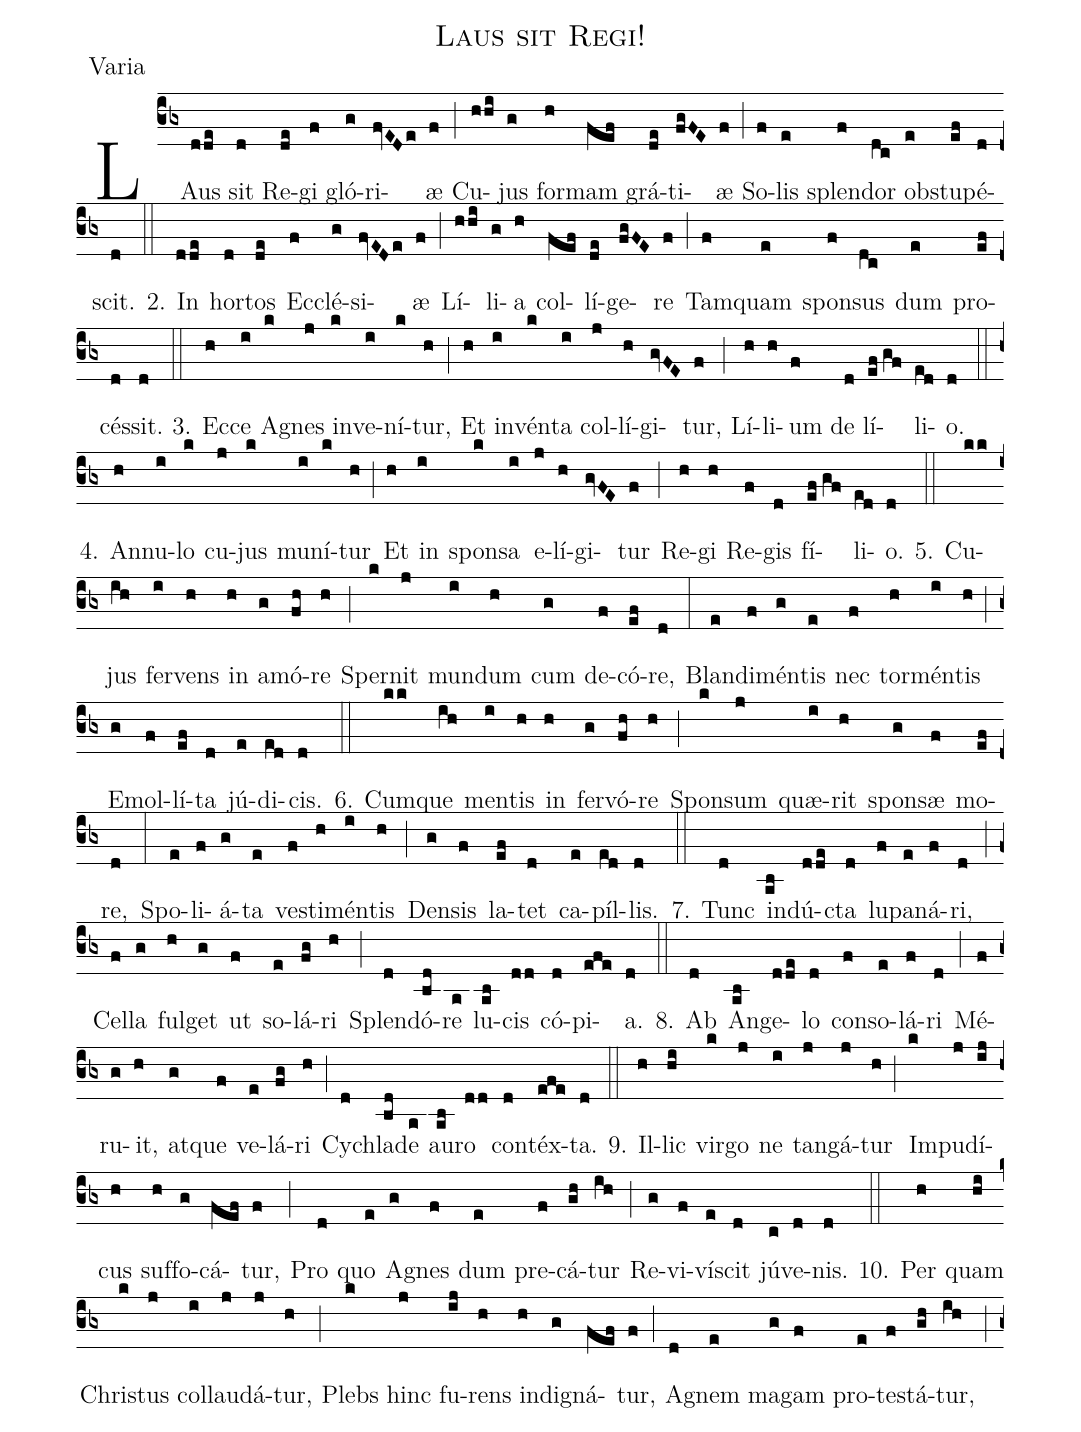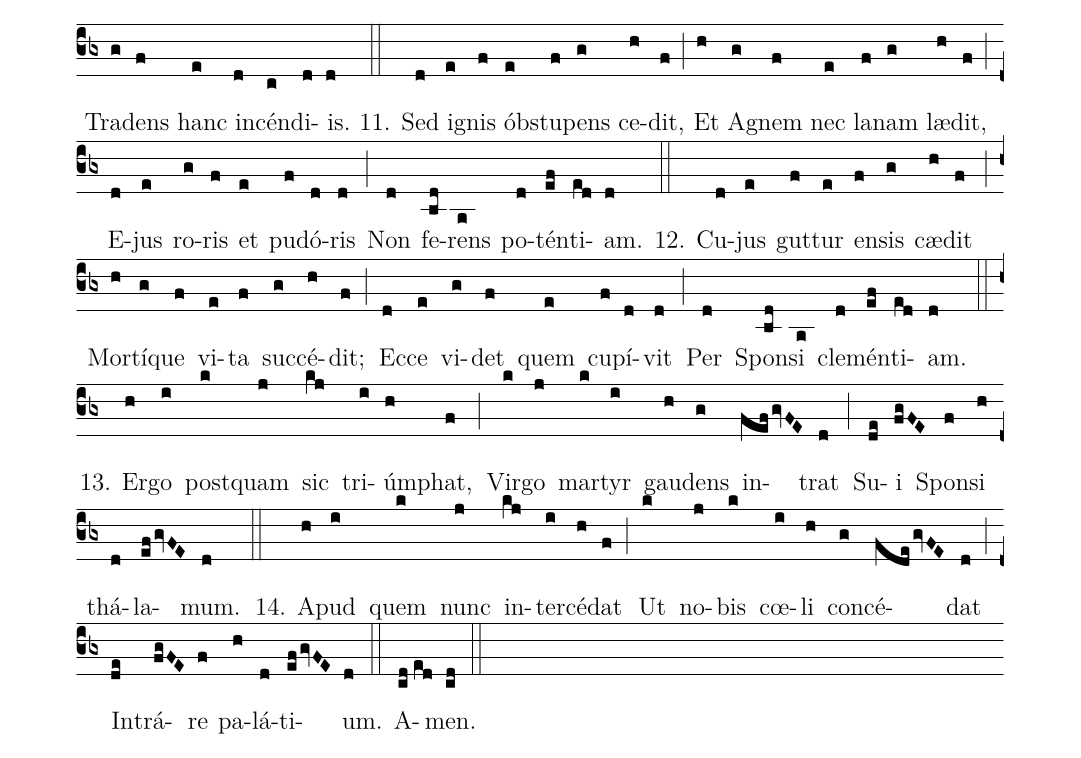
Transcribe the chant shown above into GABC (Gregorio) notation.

name:Laus sit Regi!;
office-part:Varia;
%%
(cb3)LAus(dde) sit(d) Re(de)gi(f) gló(g)ri(fvEDe)æ(f) (;) Cu(hhi)jus(g) for(h)mam(fef) grá(de)ti(fgFE)æ(f) (;) So(f)lis(e) splen(f)dor(dc) obs(e)tu(ef)pé(d)scit.(d) (::) 2. In(dde) hor(d)tos(de) Ec(f)clé(g)si(fvEDe)æ(f) (;) Lí(hhi)li(g)a(h) col(fef)lí(de)ge(fgFE)re(f) (;) Tam(f)quam(e) spon(f)sus(dc) dum(e) pro(ef)cés(d)sit.(d) (::) 3. Ec(h)ce(i) A(k)gnes(j) in(k)ve(i)ní(k)tur,(h) (;) Et(h) in(i)vén(k)ta(i) col(j)lí(h)gi(gvFE)tur,(f) (;) Lí(h)li(h)um(f) de(d) lí(ef//gf)li(ed)o.(d) (::) 4. An(h)nu(i)lo(k) cu(j)jus(k) mu(i)ní(k)tur(h) (;) Et(h) in(i) spon(k)sa(i) e(j)lí(h)gi(gvFE)tur(f) (;) Re(h)gi(h) Re(f)gis(d) fí(ef//gf)li(ed)o.(d) (::) 5. Cu(kk)jus(ih) fer(i)vens(h) in(h) a(g)mó(fh)re(h) (;) Sper(k)nit(j) mun(i)dum(h) cum(g) de(f)có(ef)re,(d) (:) Blan(e)di(f)mén(g)tis(e) nec(f) tor(h)mén(i)tis(h) (;) E(g)mol(f)lí(ef)ta(d) jú(e)di(ed)cis.(d) (::) 6. Cum(kk)que(ih) men(i)tis(h) in(h) fer(g)vó(fh)re(h) (;) Spon(k)sum(j) quæ(i)rit(h) spon(g)sæ(f) mo(ef)re,(d) (:) Spo(e)li(f)á(g)ta(e) ve(f)sti(h)mén(i)tis(h) (;) Den(g)sis(f) la(ef)tet(d) ca(e)píl(ed)lis.(d) (::) 7. Tunc(d) in(ab)dú(dde)cta(d) lu(f)pa(e)ná(f)ri,(d) (;) Cel(f)la(g) ful(h)get(g) ut(f) so(e)lá(fg)ri(h) (;) Splen(d)dó(bd)re(a) lu(ab)cis(dd) có(d)pi(efe)a.(d) (::) 8. Ab(d) An(ab)ge(dde)lo(d) con(f)so(e)lá(f)ri(d) (;) Mé(f)ru(g)it,(h) at(g)que(f) ve(e)lá(fg)ri(h) (;) Cy(d)chla(bd)de(a) au(ab)ro(dd) con(d)téx(efe)ta.(d) (::) 9. Il(h)lic(hi) vir(k)go(j) ne(i) tan(j)gá(j)tur(h) (;) Im(k)pu(j)dí(ij)cus(h) suf(h)fo(g)cá(fef)tur,(f) (;) Pro(d) quo(e) A(g)gnes(f) dum(e) pre(f)cá(gh)tur(ih) (;) Re(g)vi(f)ví(e)scit(d) jú(c)ve(d)nis.(d) (::) 10. Per(h) quam(hi) Chri(k)stus(j) col(i)lau(j)dá(j)tur,(h) (;) Plebs(k) hinc(j) fu(ij)rens(h) in(h)di(g)gná(fef)tur,(f) (;) A(d)gnem(e) ma(g)gam(f) pro(e)te(f)stá(gh)tur,(ih) (;) Tra(g)dens(f) hanc(e) in(d)cén(c)di(d)is.(d) (::) 11. Sed(d) i(e)gnis(f) óbs(e)tu(f)pens(g) ce(h)dit,(f) (;) Et(h) A(g)gnem(f) nec(e) la(f)nam(g) læ(h)dit,(f) (;) E(d)jus(e) ro(g)ris(f) et(e) pu(f)dó(d)ris(d) (;) Non(d) fe(bd)rens(a) po(d)tén(ef)ti(ed)am.(d) (::) 12. Cu(d)jus(e) gut(f)tur(e) en(f)sis(g) cæ(h)dit(f) (;) Mor(h)tí(g)que(f) vi(e)ta(f) suc(g)cé(h)dit;(f) (;) Ec(d)ce(e) vi(g)det(f) quem(e) cu(f)pí(d)vit(d) (;) Per(d) Spon(bd)si(a) cle(d)mén(ef)ti(ed)am.(d) (::) 13. Er(h)go(i) post(k)quam(j) sic(kj) tri(i)úm(h)phat,(f) (;) Vir(k)go(j) mar(k)tyr(i) gau(h)dens(g) in(fef/gvFE)trat(d) (;) Su(de)i(fgFE) Spon(f)si(h) thá(d)la(ef/gvFE)mum.(d) (::) 14. A(h)pud(i) quem(k) nunc(j) in(kj)ter(i)cé(h)dat(f) (;) Ut(k) no(j)bis(k) cœ(i)li(h) con(g)cé(fde/gvFE)dat(d) (;) In(de)trá(fgFE)re(f) pa(h)lá(d)ti(ef/gvFE)um.(d) (::) A(cd//ed)men.(cd) (::)
